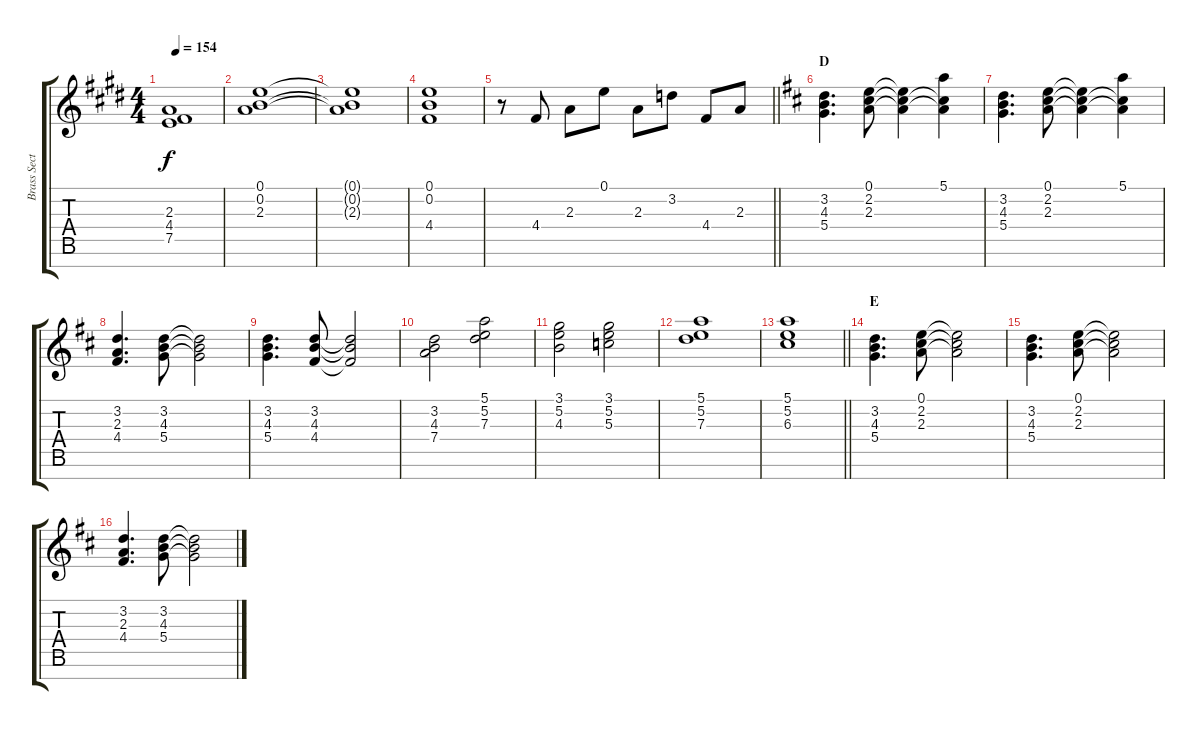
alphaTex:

\track ("Brass Section" "Brass Sect") {instrument brasssection}
\staff {score tabs}
\tuning (E5 B4 G4 D4 A3 E3 B2) {hide}
\ts (4 4)
\tempo 154
\clef g2
\ks e
(2.3{t} 4.4{t} 7.5{t}).1{dy f} |
(0.1 0.2 2.3).1 |
(0.1{t} 0.2{t} 2.3{t}).1 |
(0.1 0.2 4.4).1 |
\barLineRight lightlight
r.8 4.4.8 2.3.8 0.1.8 2.3.8 3.2.8 4.4.8 2.3.8 |
\section ("" "D")
\ks d
(3.2 4.3 5.4).4{d} (0.1 2.2 2.3).8 (0.1{t} 2.2{t} 2.3{t}).4 (5.1 2.2{t} 2.3{t}).4 |
(3.2 4.3 5.4).4{d} (0.1 2.2 2.3).8 (0.1{t} 2.2{t} 2.3{t}).4 (5.1 2.2{t} 2.3{t}).4 |
(3.2 2.3 4.4).4{d} (3.2 4.3 5.4).8 (3.2{t} 4.3{t} 5.4{t}).2 |
(3.2 4.3 5.4).4{d} (3.2 4.3 4.4).8 (3.2{t} 4.3{t} 4.4{t}).2 |
(3.2 4.3 7.4).2 (5.1 5.2 7.3).2 |
(3.1 5.2 4.3).2 (3.1 5.2 5.3).2 |
(5.1 5.2 7.3).1 |
\barLineRight lightlight
(5.1 5.2 6.3).1 |
\section ("" "E")
(3.2 4.3 5.4).4{d} (0.1 2.2 2.3).8 (0.1{t} 2.2{t} 2.3{t}).2 |
(3.2 4.3 5.4).4{d} (0.1 2.2 2.3).8 (0.1{t} 2.2{t} 2.3{t}).2 |
(3.2 2.3 4.4).4{d} (3.2 4.3 5.4).8 (3.2{t} 4.3{t} 5.4{t}).2
